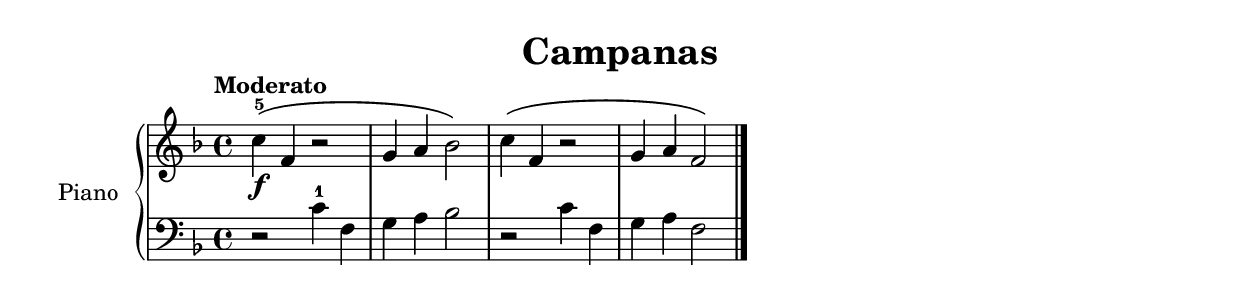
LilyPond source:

\version "2.24.3"

\header {
  title = "Campanas"
}

global = {
  \key f \major
  \time 4/4
  \tempo "Moderato"
}

right = \relative c'' {
  \global
  % Music follows here.
  c-5\f\( f, r2
  g4 a bes2\)
  c4\( f, r2
  g4 a f2\)
  \fine
}

left = \relative c' {
  \global
  % Music follows here.

  r2 c4-1 f,
  g a bes2
  r2 c4 f,
  g a f2
  \fine
}

\score {
  \new PianoStaff \with {
    instrumentName = "Piano"
  } <<
    \new Staff = "right" \with {
      midiInstrument = "acoustic grand"
    } \right
    \new Staff = "left" \with {
      midiInstrument = "acoustic grand"
    } { \clef bass \left }
  >>
  \layout { }
  \midi {
    \tempo 4=150
  }
}
